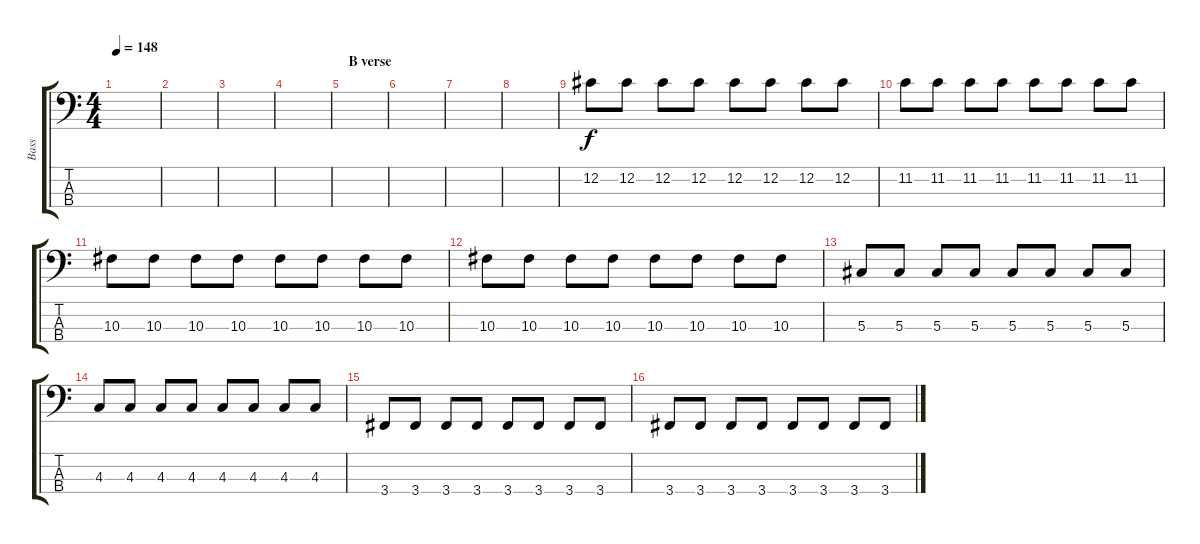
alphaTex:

\track ("Bass" "Bass") {instrument electricbasspick}
\staff {score tabs}
\tuning (Gb2 Db2 Ab1 Eb1) {hide}
\ts (4 4)
\tempo 148
\clef f4
\ks c
|
|
|
|
\section ("" " B verse")
|
|
|
|
12.2.8 12.2.8 12.2.8 12.2.8 12.2.8 12.2.8 12.2.8 12.2.8 |
11.2.8 11.2.8 11.2.8 11.2.8 11.2.8 11.2.8 11.2.8 11.2.8 |
10.3.8 10.3.8 10.3.8 10.3.8 10.3.8 10.3.8 10.3.8 10.3.8 |
10.3.8 10.3.8 10.3.8 10.3.8 10.3.8 10.3.8 10.3.8 10.3.8 |
5.3.8{balance 8} 5.3.8 5.3.8 5.3.8 5.3.8 5.3.8 5.3.8 5.3.8 |
4.3.8 4.3.8 4.3.8 4.3.8 4.3.8 4.3.8 4.3.8 4.3.8 |
3.4.8 3.4.8 3.4.8 3.4.8 3.4.8 3.4.8 3.4.8 3.4.8 |
3.4.8 3.4.8 3.4.8 3.4.8 3.4.8 3.4.8 3.4.8 3.4.8
